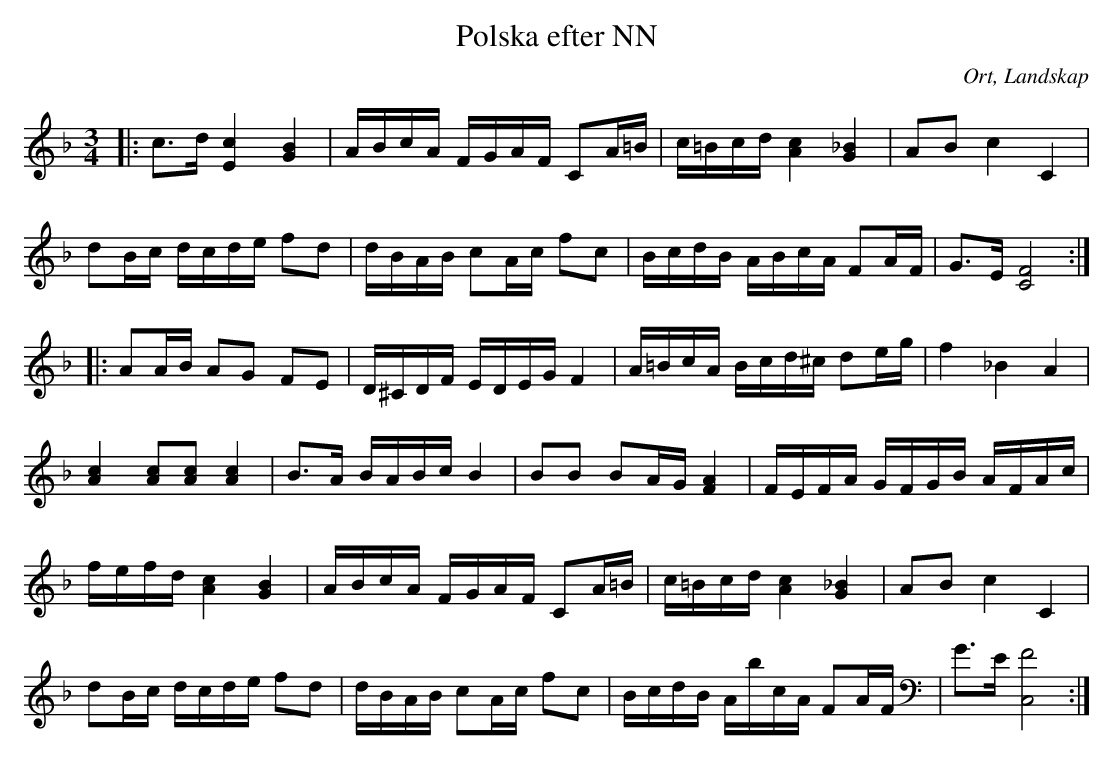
X:1
T:Polska efter NN
O:Ort, Landskap
M:3/4
L:1/16
K:F
|: c2>d2 [E4c4] [G4B4]|ABcA FGAF C2A=B|c=Bcd [A4c4] [G4_B4]|A2B2 c4 C4 |
d2Bc dcde f2d2|dBAB c2Ac f2c2|BcdB ABcA F2AF|G2>E2 [C8F8]:|
|:A2AB A2G2 F2E2|D^CDF EDEG F4|A=BcA Bcd^c d2eg|f4 _B4 A4 |
[A4c4] [A2c2][A2c2] [A4c4]|B2>A2 BABc B4|B2B2 B2AG [F4A4]|FEFA GFGB AFAc|
fefd [A4c4] [G4B4]|ABcA FGAF C2A=B|c=Bcd [A4c4] [G4_B4]|A2B2 c4 C4 |
d2Bc dcde f2d2|dBAB c2Ac f2c2|BcdB AbcA F2AF|G2>E2 [C,8F8]:|
